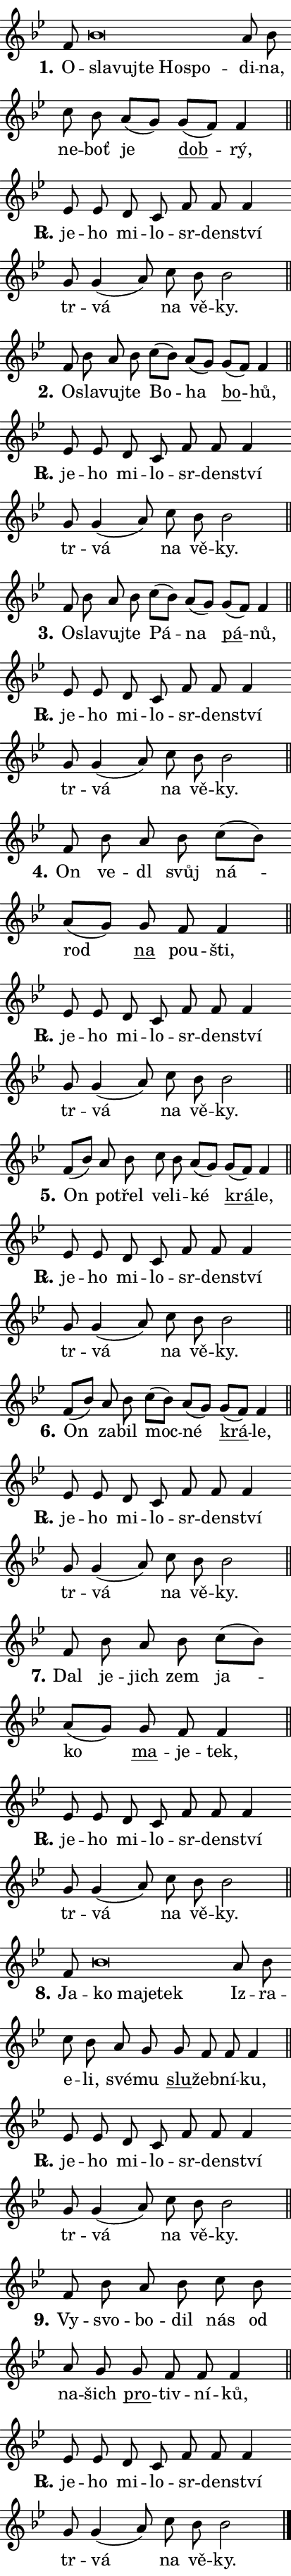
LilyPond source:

\version "2.22.1"
\header { tagline = "" }
\paper {
  indent = 0\cm
  top-margin = 0\cm
  right-margin = 0\cm
  bottom-margin = 0\cm
  left-margin = 0\cm
  paper-width = 7\cm
  page-breaking = #ly:one-page-breaking
  system-system-spacing.basic-distance = #11
  score-system-spacing.basic-distance = #11
  ragged-last = ##f
}


%% Author: Thomas Morley
%% https://lists.gnu.org/archive/html/lilypond-user/2020-05/msg00002.html
#(define (line-position grob)
"Returns position of @var[grob} in current system:
   @code{'start}, if at first time-step
   @code{'end}, if at last time-step
   @code{'middle} otherwise
"
  (let* ((col (ly:item-get-column grob))
         (ln (ly:grob-object col 'left-neighbor))
         (rn (ly:grob-object col 'right-neighbor))
         (col-to-check-left (if (ly:grob? ln) ln col))
         (col-to-check-right (if (ly:grob? rn) rn col))
         (break-dir-left
           (and
             (ly:grob-property col-to-check-left 'non-musical #f)
             (ly:item-break-dir col-to-check-left)))
         (break-dir-right
           (and
             (ly:grob-property col-to-check-right 'non-musical #f)
             (ly:item-break-dir col-to-check-right))))
        (cond ((eqv? 1 break-dir-left) 'start)
              ((eqv? -1 break-dir-right) 'end)
              (else 'middle))))

#(define (tranparent-at-line-position vctor)
  (lambda (grob)
  "Relying on @code{line-position} select the relevant enry from @var{vctor}.
Used to determine transparency,"
    (case (line-position grob)
      ((end) (not (vector-ref vctor 0)))
      ((middle) (not (vector-ref vctor 1)))
      ((start) (not (vector-ref vctor 2))))))

noteHeadBreakVisibility =
#(define-music-function (break-visibility)(vector?)
"Makes @code{NoteHead}s transparent relying on @var{break-visibility}"
#{
  \override NoteHead.transparent =
    #(tranparent-at-line-position break-visibility)
#})

#(define delete-ledgers-for-transparent-note-heads
  (lambda (grob)
    "Reads whether a @code{NoteHead} is transparent.
If so this @code{NoteHead} is removed from @code{'note-heads} from
@var{grob}, which is supposed to be @code{LedgerLineSpanner}.
As a result ledgers are not printed for this @code{NoteHead}"
    (let* ((nhds-array (ly:grob-object grob 'note-heads))
           (nhds-list
             (if (ly:grob-array? nhds-array)
                 (ly:grob-array->list nhds-array)
                 '()))
           ;; Relies on the transparent-property being done before
           ;; Staff.LedgerLineSpanner.after-line-breaking is executed.
           ;; This is fragile ...
           (to-keep
             (remove
               (lambda (nhd)
                 (ly:grob-property nhd 'transparent #f))
               nhds-list)))
      ;; TODO find a better method to iterate over grob-arrays, similiar
      ;; to filter/remove etc for lists
      ;; For now rebuilt from scratch
      (set! (ly:grob-object grob 'note-heads)  '())
      (for-each
        (lambda (nhd)
          (ly:pointer-group-interface::add-grob grob 'note-heads nhd))
        to-keep))))

hideNotes = {
  \noteHeadBreakVisibility #begin-of-line-visible
}
unHideNotes = {
  \noteHeadBreakVisibility #all-visible
}

% work-around for resetting accidentals
% https://lilypond.org/doc/v2.23/Documentation/notation/displaying-rhythms#unmetered-music
cadenzaMeasure = {
  \cadenzaOff
  \partial 1024 s1024
  \cadenzaOn
}

#(define-markup-command (accent layout props text) (markup?)
  "Underline accented syllable"
  (interpret-markup layout props
    #{\markup \override #'(offset . 4.3) \underline { #text }#}))

responsum = \markup \concat {
  "R" \hspace #-1.05 \path #0.1 #'((moveto 0 0.07) (lineto 0.9 0.8)) \hspace #0.05 "."
}

\layout {
    \context {
        \Staff
        \remove "Time_signature_engraver"
        \override LedgerLineSpanner.after-line-breaking = #delete-ledgers-for-transparent-note-heads
    }
    \context {
        \Voice {
            \override NoteHead.output-attributes = #'((class . "notehead"))
            \override Hairpin.height = #0.55
        }
    }
    \context {
        \Lyrics {
            \override StanzaNumber.output-attributes = #'((class . "stanzanumber"))
            \override LyricSpace.minimum-distance = #0.9
            \override LyricText.font-name = #"TeX Gyre Schola"
            \override LyricText.font-size = 1
            \override StanzaNumber.font-name = #"TeX Gyre Schola Bold"
            \override StanzaNumber.font-size = 1
        }
    }
}

% magnetic-lyrics.ily
%
%   written by
%     Jean Abou Samra <jean@abou-samra.fr>
%     Werner Lemberg <wl@gnu.org>
%
%   adapted by
%     Jiri Hon <jiri.hon@gmail.com>
%
% Version 2022-Apr-15

% https://www.mail-archive.com/lilypond-user@gnu.org/msg149350.html

#(define (Left_hyphen_pointer_engraver context)
   "Collect syllable-hyphen-syllable occurrences in lyrics and store
them in properties.  This engraver only looks to the left.  For
example, if the lyrics input is @code{foo -- bar}, it does the
following.

@itemize @bullet
@item
Set the @code{text} property of the @code{LyricHyphen} grob between
@q{foo} and @q{bar} to @code{foo}.

@item
Set the @code{left-hyphen} property of the @code{LyricText} grob with
text @q{foo} to the @code{LyricHyphen} grob between @q{foo} and
@q{bar}.
@end itemize

Use this auxiliary engraver in combination with the
@code{lyric-@/text::@/apply-@/magnetic-@/offset!} hook."
   (let ((hyphen #f)
         (text #f))
     (make-engraver
      (acknowledgers
       ((lyric-syllable-interface engraver grob source-engraver)
        (set! text grob)))
      (end-acknowledgers
       ((lyric-hyphen-interface engraver grob source-engraver)
        ;(when (not (grob::has-interface grob 'lyric-space-interface))
          (set! hyphen grob)));)
      ((stop-translation-timestep engraver)
       (when (and text hyphen)
         (ly:grob-set-object! text 'left-hyphen hyphen))
       (set! text #f)
       (set! hyphen #f)))))

#(define (lyric-text::apply-magnetic-offset! grob)
   "If the space between two syllables is less than the value in
property @code{LyricText@/.details@/.squash-threshold}, move the right
syllable to the left so that it gets concatenated with the left
syllable.

Use this function as a hook for
@code{LyricText@/.after-@/line-@/breaking} if the
@code{Left_@/hyphen_@/pointer_@/engraver} is active."
   (let ((hyphen (ly:grob-object grob 'left-hyphen #f)))
     (when hyphen
       (let ((left-text (ly:spanner-bound hyphen LEFT)))
         (when (grob::has-interface left-text 'lyric-syllable-interface)
           (let* ((common (ly:grob-common-refpoint grob left-text X))
                  (this-x-ext (ly:grob-extent grob common X))
                  (left-x-ext
                   (begin
                     ;; Trigger magnetism for left-text.
                     (ly:grob-property left-text 'after-line-breaking)
                     (ly:grob-extent left-text common X)))
                  ;; `delta` is the gap width between two syllables.
                  (delta (- (interval-start this-x-ext)
                            (interval-end left-x-ext)))
                  (details (ly:grob-property grob 'details))
                  (threshold (assoc-get 'squash-threshold details 0.2)))
             (when (< delta threshold)
               (let* (;; We have to manipulate the input text so that
                      ;; ligatures crossing syllable boundaries are not
                      ;; disabled.  For languages based on the Latin
                      ;; script this is essentially a beautification.
                      ;; However, for non-Western scripts it can be a
                      ;; necessity.
                      (lt (ly:grob-property left-text 'text))
                      (rt (ly:grob-property grob 'text))
                      (is-space (grob::has-interface hyphen 'lyric-space-interface))
                      (space (if is-space " " ""))
                      (space-markup (grob-interpret-markup grob " "))
                      (space-size (interval-length (ly:stencil-extent space-markup X)))
                      (extra-delta (if is-space space-size 0))
                      ;; Append new syllable.
                      (ltrt-space (if (and (string? lt) (string? rt))
                                (string-append lt space rt)
                                (make-concat-markup (list lt space rt))))
                      ;; Right-align `ltrt` to the right side.
                      (ltrt-space-markup (grob-interpret-markup
                               grob
                               (make-translate-markup
                                (cons (interval-length this-x-ext) 0)
                                (make-right-align-markup ltrt-space)))))
                 (begin
                   ;; Don't print `left-text`.
                   (ly:grob-set-property! left-text 'stencil #f)
                   ;; Set text and stencil (which holds all collected
                   ;; syllables so far) and shift it to the left.
                   (ly:grob-set-property! grob 'text ltrt-space)
                   (ly:grob-set-property! grob 'stencil ltrt-space-markup)
                   (ly:grob-translate-axis! grob (- (- delta extra-delta)) X))))))))))


#(define (lyric-hyphen::displace-bounds-first grob)
   ;; Make very sure this callback isn't triggered too early.
   (let ((left (ly:spanner-bound grob LEFT))
         (right (ly:spanner-bound grob RIGHT)))
     (ly:grob-property left 'after-line-breaking)
     (ly:grob-property right 'after-line-breaking)
     (ly:lyric-hyphen::print grob)))

squashThreshold = #0.4

\layout {
  \context {
    \Lyrics
    \consists #Left_hyphen_pointer_engraver
    \override LyricText.after-line-breaking =
      #lyric-text::apply-magnetic-offset!
    \override LyricHyphen.stencil = #lyric-hyphen::displace-bounds-first
    \override LyricText.details.squash-threshold = \squashThreshold
    \override LyricHyphen.minimum-distance = 0
    \override LyricHyphen.minimum-length = \squashThreshold
  }
}

squash = \override LyricText.details.squash-threshold = 9999
unSquash = \override LyricText.details.squash-threshold = \squashThreshold

left = \override LyricText.self-alignment-X = #LEFT
unLeft = \revert LyricText.self-alignment-X

starOffset = #(lambda (grob) 
                (let ((x_offset (ly:self-alignment-interface::aligned-on-x-parent grob)))
                  (if (= x_offset 0) 0 (+ x_offset 1.2))))

star = #(define-music-function (syllable)(string?)
"Append star separator at the end of a syllable"
#{
  \once \override LyricText.X-offset = #starOffset
  \lyricmode { \markup {
    #syllable
    \override #'((font-name . "TeX Gyre Schola Bold")) \hspace #0.2 \lower #0.65 \larger "*"
  } }
#})

starAccent = #(define-music-function (syllable)(string?)
"Append star separator at the end of a syllable and make accent"
#{
  \once \override LyricText.X-offset = #starOffset
  \lyricmode { \markup {
    \accent #syllable
    \override #'((font-name . "TeX Gyre Schola Bold")) \hspace #0.2 \lower #0.65 \larger "*"
  } }
#})

breath = #(define-music-function (syllable)(string?)
"Append breathing indicator at the end of a syllable"
#{
  \lyricmode { \markup { #syllable "+" } }
#})

optionalBreath = #(define-music-function (syllable)(string?)
"Append optional breathing indicator at the end of a syllable"
#{
  \lyricmode { \markup { #syllable "(+)" } }
#})


\score {
    <<
        \new Voice = "melody" { \cadenzaOn \key bes \major \relative { f'8 bes\breve*1/16 \hideNotes \breve*1/16 \bar "" \breve*1/16 \bar "" \breve*1/16 \breve*1/16 \bar "" \unHideNotes a8 bes \bar "" c bes \bar "" a[( g)] \bar "" \bar "" g[( f)] f4 \cadenzaMeasure \bar "||" \break }
\relative { es'8 es d c \bar "" f f f4 \bar "" g8 g4( a8)] \bar "" c bes bes2 \cadenzaMeasure \bar "||" \break }
\relative { f'8 bes8 a8 bes \bar "" c[( bes)] \bar "" a[( g)] \bar "" \bar "" g[( f)] f4 \cadenzaMeasure \bar "||" \break }
\relative { es'8 es d c \bar "" f f f4 \bar "" g8 g4( a8)] \bar "" c bes bes2 \cadenzaMeasure \bar "||" \break }
\relative { f'8 bes8 a8 bes \bar "" c[( bes)] \bar "" a[( g)] \bar "" \bar "" g[( f)] f4 \cadenzaMeasure \bar "||" \break }
\relative { es'8 es d c \bar "" f f f4 \bar "" g8 g4( a8)] \bar "" c bes bes2 \cadenzaMeasure \bar "||" \break }
\relative { f'8 bes8 a8 bes \bar "" c[( bes)] \bar "" a[( g)] \bar "" \bar "" g f f4 \cadenzaMeasure \bar "||" \break }
\relative { es'8 es d c \bar "" f f f4 \bar "" g8 g4( a8)] \bar "" c bes bes2 \cadenzaMeasure \bar "||" \break }
\relative { f'8[( bes8)] a8 bes \bar "" c bes \bar "" a[( g)] \bar "" \bar "" g[( f)] f4 \cadenzaMeasure \bar "||" \break }
\relative { es'8 es d c \bar "" f f f4 \bar "" g8 g4( a8)] \bar "" c bes bes2 \cadenzaMeasure \bar "||" \break }
\relative { f'8[( bes8)] a8 bes \bar "" c[( bes)] \bar "" a[( g)] \bar "" \bar "" g[( f)] f4 \cadenzaMeasure \bar "||" \break }
\relative { es'8 es d c \bar "" f f f4 \bar "" g8 g4( a8)] \bar "" c bes bes2 \cadenzaMeasure \bar "||" \break }
\relative { f'8 bes8 a8 bes \bar "" c[( bes)] \bar "" a[( g)] \bar "" \bar "" g f f4 \cadenzaMeasure \bar "||" \break }
\relative { es'8 es d c \bar "" f f f4 \bar "" g8 g4( a8)] \bar "" c bes bes2 \cadenzaMeasure \bar "||" \break }
\relative { f'8 bes\breve*1/16 \hideNotes \breve*1/16 \bar "" \breve*1/16 \breve*1/16 \bar "" \unHideNotes a8 bes \bar "" c bes \bar "" a g \bar "" \bar "" g f f f4 \cadenzaMeasure \bar "||" \break }
\relative { es'8 es d c \bar "" f f f4 \bar "" g8 g4( a8)] \bar "" c bes bes2 \cadenzaMeasure \bar "||" \break }
\relative { f'8 bes8 a8 bes \bar "" c bes \bar "" a g \bar "" \bar "" g f f f4 \cadenzaMeasure \bar "||" \break }
\relative { es'8 es d c \bar "" f f f4 \bar "" g8 g4( a8)] \bar "" c bes bes2 \cadenzaMeasure \bar "||" \break } \bar "|." }
        \new Lyrics \lyricsto "melody" { \lyricmode { \set stanza = "1."
O -- \left sla -- \squash vuj -- te Ho -- spo -- \unLeft \unSquash di -- na, ne -- boť je \markup \accent dob -- rý,
\set stanza = \responsum
je -- ho mi -- lo -- sr -- den -- ství tr -- vá na vě -- ky.
\set stanza = "2."
O -- sla -- vuj -- te Bo -- ha \markup \accent bo -- hů,
\set stanza = \responsum
je -- ho mi -- lo -- sr -- den -- ství tr -- vá na vě -- ky.
\set stanza = "3."
O -- sla -- vuj -- te Pá -- na \markup \accent pá -- nů,
\set stanza = \responsum
je -- ho mi -- lo -- sr -- den -- ství tr -- vá na vě -- ky.
\set stanza = "4."
On ve -- dl svůj ná -- rod \markup \accent na pou -- šti,
\set stanza = \responsum
je -- ho mi -- lo -- sr -- den -- ství tr -- vá na vě -- ky.
\set stanza = "5."
On po -- třel ve -- li -- ké \markup \accent krá -- le,
\set stanza = \responsum
je -- ho mi -- lo -- sr -- den -- ství tr -- vá na vě -- ky.
\set stanza = "6."
On za -- bil moc -- né \markup \accent krá -- le,
\set stanza = \responsum
je -- ho mi -- lo -- sr -- den -- ství tr -- vá na vě -- ky.
\set stanza = "7."
Dal je -- jich zem ja -- ko \markup \accent ma -- je -- tek,
\set stanza = \responsum
je -- ho mi -- lo -- sr -- den -- ství tr -- vá na vě -- ky.
\set stanza = "8."
Ja -- \left ko \squash ma -- je -- tek \unLeft \unSquash Iz -- ra -- e -- li, své -- mu \markup \accent slu -- žeb -- ní -- ku,
\set stanza = \responsum
je -- ho mi -- lo -- sr -- den -- ství tr -- vá na vě -- ky.
\set stanza = "9."
Vy -- svo -- bo -- dil nás od na -- šich \markup \accent pro -- tiv -- ní -- ků,
\set stanza = \responsum
je -- ho mi -- lo -- sr -- den -- ství tr -- vá na vě -- ky. } }
    >>
    \layout {}
}
